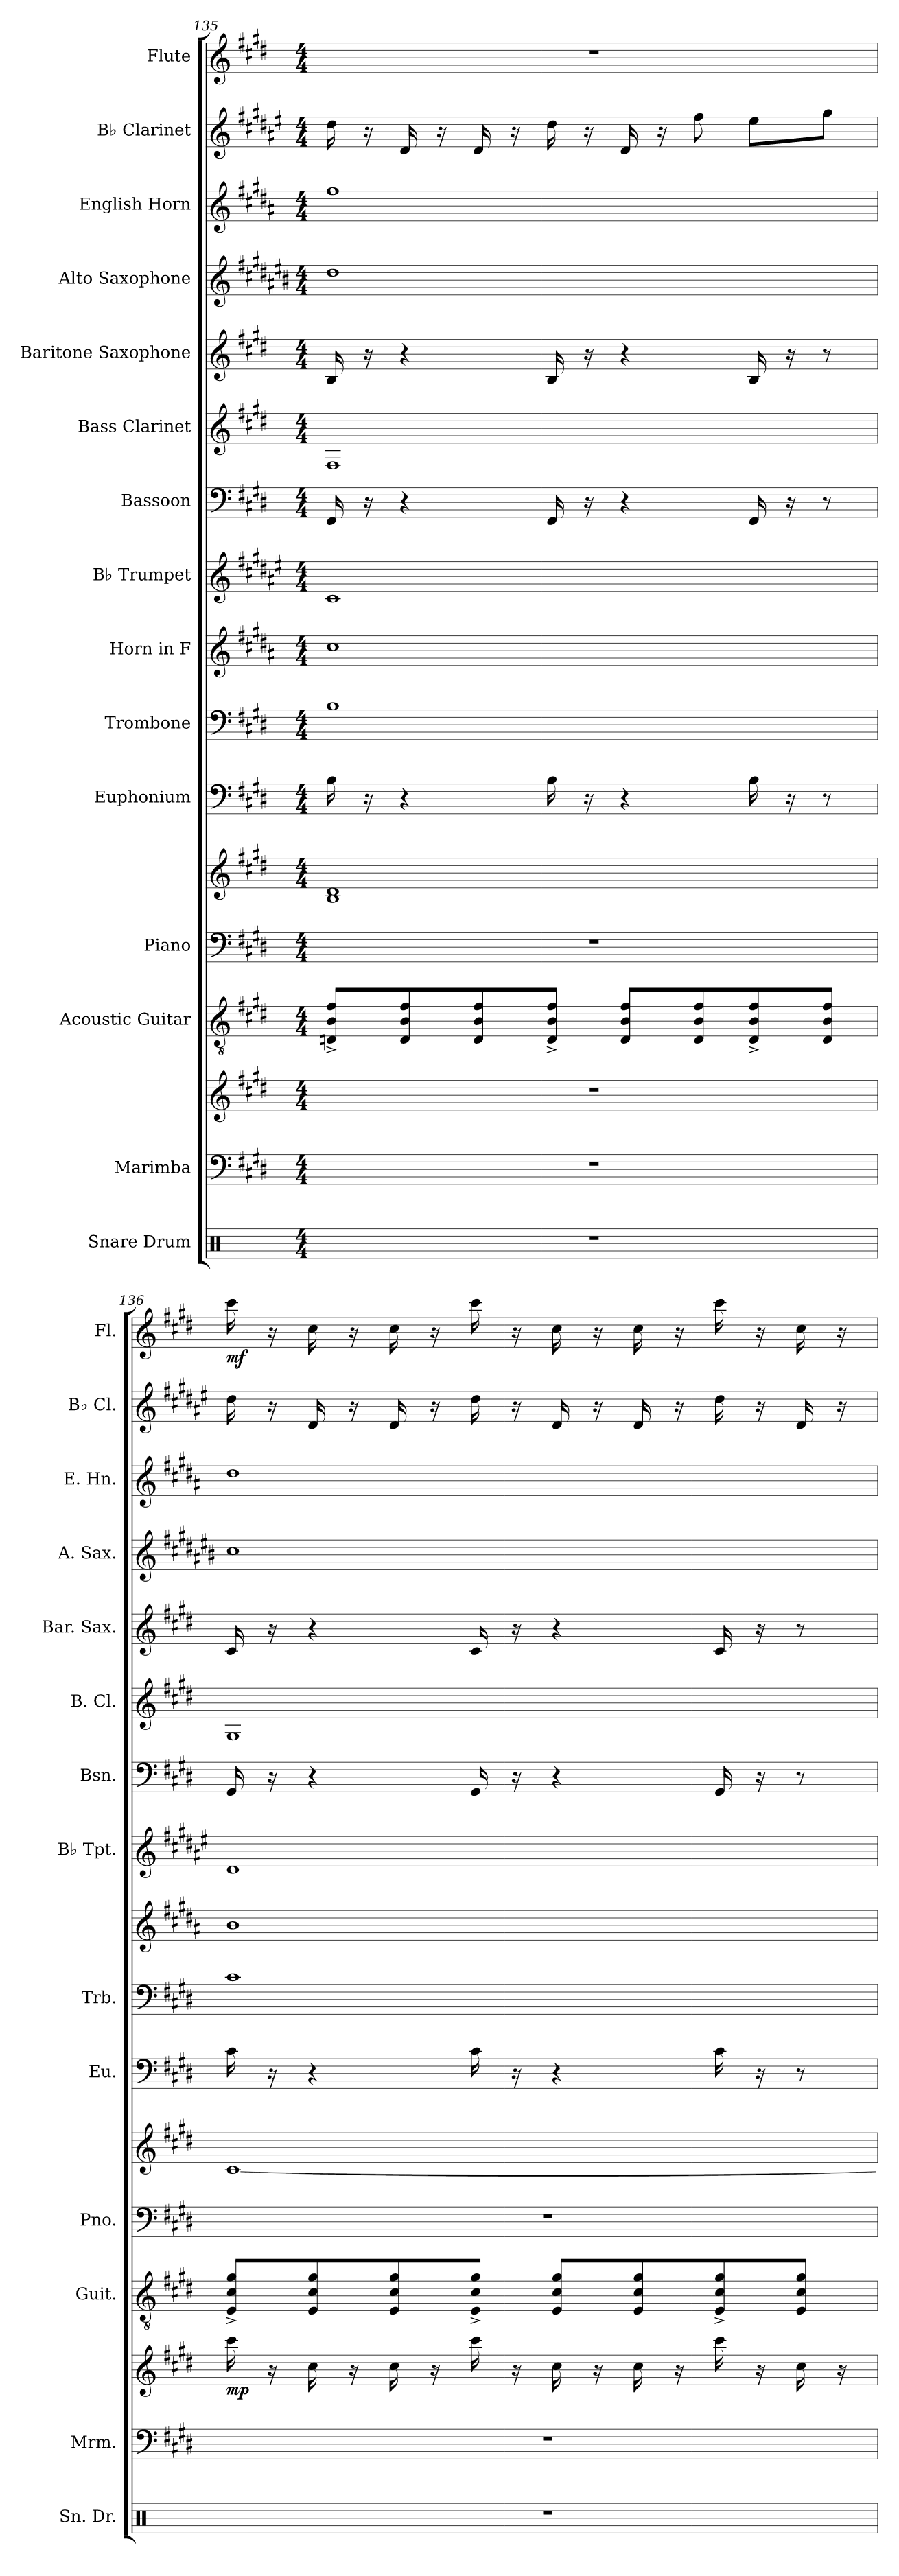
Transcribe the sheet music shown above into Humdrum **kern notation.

**kern	**kern	**kern	**dynam	**kern	**kern	**kern	**kern	**kern	**kern	**kern	**kern	**kern	**kern	**kern	**kern	**kern	**kern	**dynam
*part15	*part14	*part14	*part14	*part13	*part12	*part12	*part11	*part10	*part9	*part8	*part7	*part6	*part5	*part4	*part3	*part2	*part1	*part1
*staff17	*staff16	*staff15	*staff15/16	*staff14	*staff13	*staff12	*staff11	*staff10	*staff9	*staff8	*staff7	*staff6	*staff5	*staff4	*staff3	*staff2	*staff1	*staff1
*I"Snare Drum	*I"Marimba	*	*	*I"Acoustic Guitar	*I"Piano	*	*I"Euphonium	*I"Trombone	*I"Horn in F	*I"B♭ Trumpet	*I"Bassoon	*I"Bass Clarinet	*I"Baritone Saxophone	*I"Alto Saxophone	*I"English Horn	*I"B♭ Clarinet	*I"Flute	*
*I'Sn. Dr.	*I'Mrm.	*	*	*I'Guit.	*I'Pno.	*	*I'Eu.	*I'Trb.	*	*I'B♭ Tpt.	*I'Bsn.	*I'B. Cl.	*I'Bar. Sax.	*I'A. Sax.	*I'E. Hn.	*I'B♭ Cl.	*I'Fl.	*
*clefX	*clefF4	*clefG2	*	*clefGv2	*clefF4	*clefG2	*clefF4	*clefF4	*clefG2	*clefG2	*clefF4	*clefG2	*clefG2	*clefG2	*clefG2	*clefG2	*clefG2	*
*	*	*	*	*	*	*	*	*	*ITrd4c7	*ITrd1c2	*	*ITrd8c14	*ITrd12c21	*ITrd5c9	*ITrd4c7	*ITrd1c2	*	*
*k[]	*k[f#c#g#d#]	*k[f#c#g#d#]	*	*k[f#c#g#d#]	*k[f#c#g#d#]	*k[f#c#g#d#]	*k[f#c#g#d#]	*k[f#c#g#d#]	*k[f#c#g#d#]	*k[f#c#g#d#]	*k[f#c#g#d#]	*k[f#c#g#d#]	*k[f#c#g#d#]	*k[f#c#g#d#]	*k[f#c#g#d#]	*k[f#c#g#d#]	*k[f#c#g#d#]	*
*M4/4	*M4/4	*M4/4	*	*M4/4	*M4/4	*M4/4	*M4/4	*M4/4	*M4/4	*M4/4	*M4/4	*M4/4	*M4/4	*M4/4	*M4/4	*M4/4	*M4/4	*
=135	=135	=135	=135	=135	=135	=135	=135	=135	=135	=135	=135	=135	=135	=135	=135	=135	=135	=135
1r	1r	1r	.	8Dn/^ 8B/^ 8f#/^L	1r	1B 1d#	16B\	1B	1f#	1B	16FF#/	1FF#	16BB/	1f#	1b	16cc#\	1r	.
.	.	.	.	.	.	.	16r	.	.	.	16r	.	16r	.	.	16r	.	.
.	.	.	.	8D/ 8B/ 8f#/	.	.	4r	.	.	.	4r	.	4r	.	.	16c#/	.	.
.	.	.	.	.	.	.	.	.	.	.	.	.	.	.	.	16r	.	.
.	.	.	.	8D/ 8B/ 8f#/	.	.	.	.	.	.	.	.	.	.	.	16c#/	.	.
.	.	.	.	.	.	.	.	.	.	.	.	.	.	.	.	16r	.	.
.	.	.	.	8D/^ 8B/^ 8f#/^J	.	.	16B\	.	.	.	16FF#/	.	16BB/	.	.	16cc#\	.	.
.	.	.	.	.	.	.	16r	.	.	.	16r	.	16r	.	.	16r	.	.
.	.	.	.	8D/ 8B/ 8f#/L	.	.	4r	.	.	.	4r	.	4r	.	.	16c#/	.	.
.	.	.	.	.	.	.	.	.	.	.	.	.	.	.	.	16r	.	.
.	.	.	.	8D/ 8B/ 8f#/	.	.	.	.	.	.	.	.	.	.	.	8ee\	.	.
.	.	.	.	8D/^ 8B/^ 8f#/^	.	.	16B\	.	.	.	16FF#/	.	16BB/	.	.	8dd#\L	.	.
.	.	.	.	.	.	.	16r	.	.	.	16r	.	16r	.	.	.	.	.
.	.	.	.	8D/ 8B/ 8f#/J	.	.	8r	.	.	.	8r	.	8r	.	.	8ff#\J	.	.
=136	=136	=136	=136	=136	=136	=136	=136	=136	=136	=136	=136	=136	=136	=136	=136	=136	=136	=136
!	!	!	!LO:DY:b	!	!	!	!	!	!	!	!	!	!	!	!	!	!	!LO:DY:b
1r	1r	16ccc#\	mp	8E/^ 8c#/^ 8g#/^L	1r	[1c#	16c#\	1c#	1e	1c#	16GG#/	1GG#	16C#/	1e	1g#	16cc#\	16ccc#\	mf
.	.	16r	.	.	.	.	16r	.	.	.	16r	.	16r	.	.	16r	16r	.
.	.	16cc#\	.	8E/ 8c#/ 8g#/	.	.	4r	.	.	.	4r	.	4r	.	.	16c#/	16cc#\	.
.	.	16r	.	.	.	.	.	.	.	.	.	.	.	.	.	16r	16r	.
.	.	16cc#\	.	8E/ 8c#/ 8g#/	.	.	.	.	.	.	.	.	.	.	.	16c#/	16cc#\	.
.	.	16r	.	.	.	.	.	.	.	.	.	.	.	.	.	16r	16r	.
.	.	16ccc#\	.	8E/^ 8c#/^ 8g#/^J	.	.	16c#\	.	.	.	16GG#/	.	16C#/	.	.	16cc#\	16ccc#\	.
.	.	16r	.	.	.	.	16r	.	.	.	16r	.	16r	.	.	16r	16r	.
.	.	16cc#\	.	8E/ 8c#/ 8g#/L	.	.	4r	.	.	.	4r	.	4r	.	.	16c#/	16cc#\	.
.	.	16r	.	.	.	.	.	.	.	.	.	.	.	.	.	16r	16r	.
.	.	16cc#\	.	8E/ 8c#/ 8g#/	.	.	.	.	.	.	.	.	.	.	.	16c#/	16cc#\	.
.	.	16r	.	.	.	.	.	.	.	.	.	.	.	.	.	16r	16r	.
.	.	16ccc#\	.	8E/^ 8c#/^ 8g#/^	.	.	16c#\	.	.	.	16GG#/	.	16C#/	.	.	16cc#\	16ccc#\	.
.	.	16r	.	.	.	.	16r	.	.	.	16r	.	16r	.	.	16r	16r	.
.	.	16cc#\	.	8E/ 8c#/ 8g#/J	.	.	8r	.	.	.	8r	.	8r	.	.	16c#/	16cc#\	.
.	.	16r	.	.	.	.	.	.	.	.	.	.	.	.	.	16r	16r	.
=	=	=	=	=	=	=	=	=	=	=	=	=	=	=	=	=	=	=
*-	*-	*-	*-	*-	*-	*-	*-	*-	*-	*-	*-	*-	*-	*-	*-	*-	*-	*-
